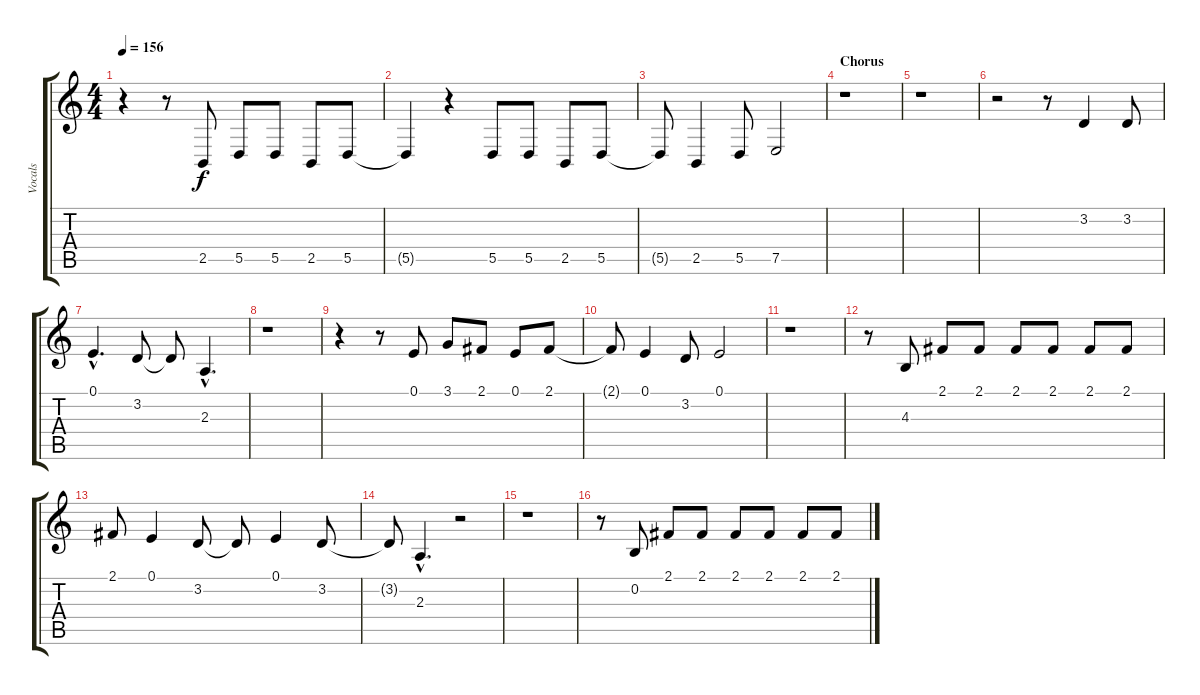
\track ("Vocals" "Vocals") {instrument lead6voice}
\staff {score tabs}
\tuning (E4 B3 G3 D3 A2 E2) {hide}
\ts (4 4)
\tempo 156
\clef g2
\ks c
r.4{dy f} r.8 2.5.8 5.5.8 5.5.8 2.5.8 5.5.8 |
5.5{t}.4 r.4 5.5.8 5.5.8 2.5.8 5.5.8 |
5.5{t}.8 2.5.4 5.5.8 7.5.2 |
\section ("" "Chorus")
r.1 |
r.1 |
r.2 r.8 3.2.4 3.2.8 |
0.1{hac}.4{d} 3.2.8 3.2{t}.8 2.3{hac}.4{d} |
r.1 |
r.4 r.8 0.1.8 3.1.8 2.1.8 0.1.8 2.1.8 |
2.1{t}.8 0.1.4 3.2.8 0.1.2 |
r.1 |
r.8 4.3.8 2.1.8 2.1.8 2.1.8 2.1.8 2.1.8 2.1.8 |
2.1.8 0.1.4 3.2.8 3.2{t}.8 0.1.4 3.2.8 |
3.2{t}.8 2.3{hac}.4{d} r.2 |
r.1 |
r.8 0.2.8 2.1.8 2.1.8 2.1.8 2.1.8 2.1.8 2.1.8
